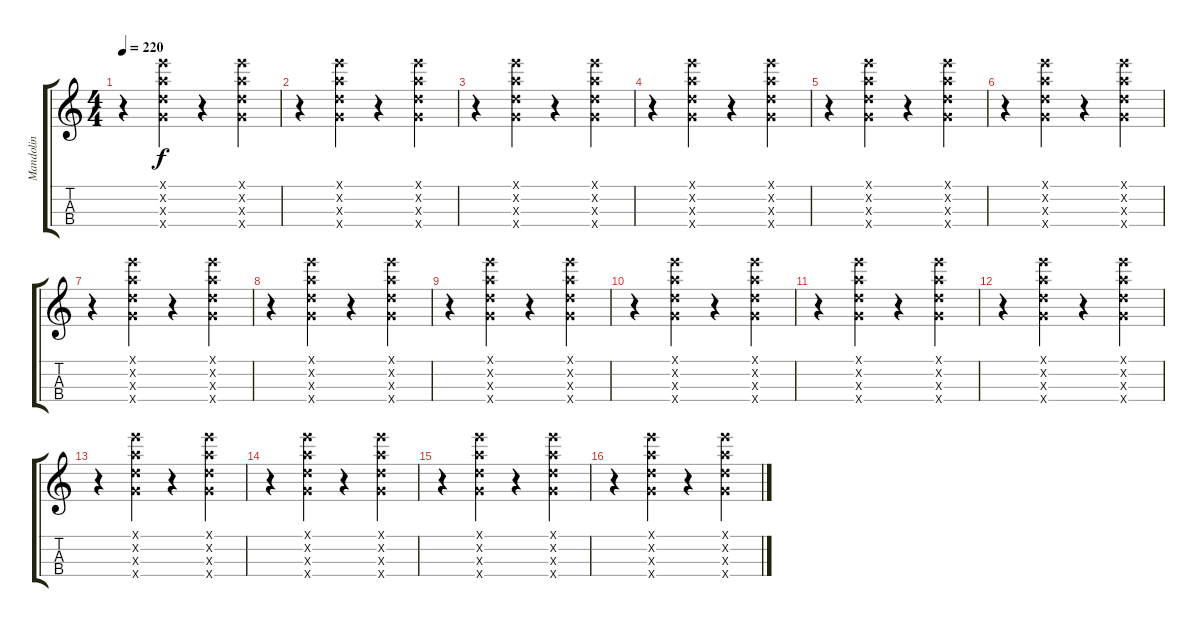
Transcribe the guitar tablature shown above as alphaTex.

\track ("Mandolin" "Mandolin") {instrument acousticguitarnylon}
\staff {score tabs}
\tuning (E5 A4 D4 G3) {hide}
\ts (4 4)
\tempo 220
\clef g2
\ks c
r.4{dy f} (0.1{x} 0.2{x} 0.3{x} 0.4{x}).4 r.4 (0.1{x} 0.2{x} 0.3{x} 0.4{x}).4 |
r.4 (0.1{x} 0.2{x} 0.3{x} 0.4{x}).4 r.4 (0.1{x} 0.2{x} 0.3{x} 0.4{x}).4 |
r.4 (0.1{x} 0.2{x} 0.3{x} 0.4{x}).4 r.4 (0.1{x} 0.2{x} 0.3{x} 0.4{x}).4 |
r.4 (0.1{x} 0.2{x} 0.3{x} 0.4{x}).4 r.4 (0.1{x} 0.2{x} 0.3{x} 0.4{x}).4 |
r.4 (0.1{x} 0.2{x} 0.3{x} 0.4{x}).4 r.4 (0.1{x} 0.2{x} 0.3{x} 0.4{x}).4 |
r.4 (0.1{x} 0.2{x} 0.3{x} 0.4{x}).4 r.4 (0.1{x} 0.2{x} 0.3{x} 0.4{x}).4 |
r.4 (0.1{x} 0.2{x} 0.3{x} 0.4{x}).4 r.4 (0.1{x} 0.2{x} 0.3{x} 0.4{x}).4 |
r.4 (0.1{x} 0.2{x} 0.3{x} 0.4{x}).4 r.4 (0.1{x} 0.2{x} 0.3{x} 0.4{x}).4 |
r.4 (0.1{x} 0.2{x} 0.3{x} 0.4{x}).4 r.4 (0.1{x} 0.2{x} 0.3{x} 0.4{x}).4 |
r.4 (0.1{x} 0.2{x} 0.3{x} 0.4{x}).4 r.4 (0.1{x} 0.2{x} 0.3{x} 0.4{x}).4 |
r.4 (0.1{x} 0.2{x} 0.3{x} 0.4{x}).4 r.4 (0.1{x} 0.2{x} 0.3{x} 0.4{x}).4 |
r.4 (0.1{x} 0.2{x} 0.3{x} 0.4{x}).4 r.4 (0.1{x} 0.2{x} 0.3{x} 0.4{x}).4 |
r.4 (0.1{x} 0.2{x} 0.3{x} 0.4{x}).4 r.4 (0.1{x} 0.2{x} 0.3{x} 0.4{x}).4 |
r.4 (0.1{x} 0.2{x} 0.3{x} 0.4{x}).4 r.4 (0.1{x} 0.2{x} 0.3{x} 0.4{x}).4 |
r.4 (0.1{x} 0.2{x} 0.3{x} 0.4{x}).4 r.4 (0.1{x} 0.2{x} 0.3{x} 0.4{x}).4 |
r.4 (0.1{x} 0.2{x} 0.3{x} 0.4{x}).4 r.4 (0.1{x} 0.2{x} 0.3{x} 0.4{x}).4
